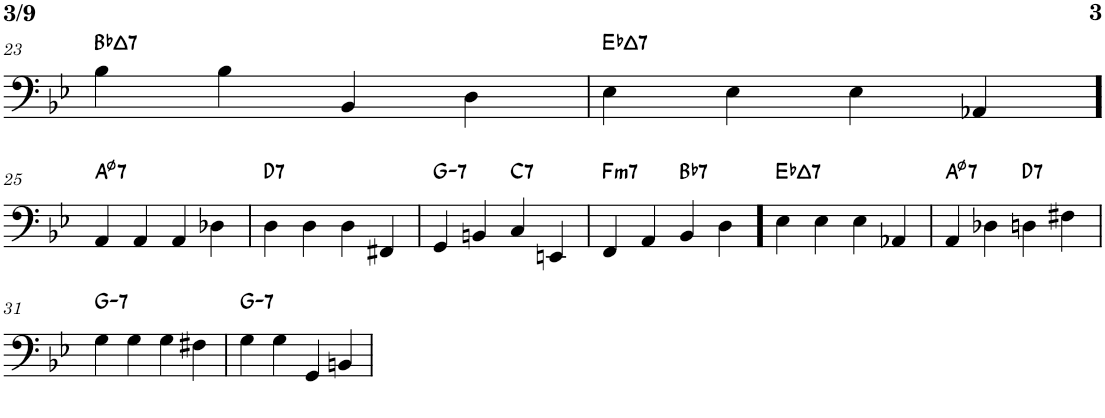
**kern	**harte
*part1	*part1
*staff1	*
*I"Bass Guitar	*
*I'B. Guit.	*
!!LO:PB:g=z
*clefF4	*
*Trd7c12	*
*k[b-e-]	*
*M4/4	*
=23	=23
!	!LO:H:kt=7
4B-\	Bb:maj7
4B-\	.
4BB-/	.
4D\	.
=24	=24
!	!LO:H:kt=7
4E-\	Eb:maj7
4E-\	.
4E-\	.
4AA-X/	.
!!LO:LB:g=z
=25!	=25!
!	!LO:H:kt=7
4AA/	A:hdim7
4AA/	.
4AA/	.
4D-X\	.
=26	=26
!	!LO:H:kt=7
4D\	D:7
4D\	.
4D\	.
4FF#X/	.
=27	=27
!	!LO:H:kt=7
4GG/	G:min7
4BBn/	.
!	!LO:H:kt=7
4C/	C:7
4EEn/	.
=28	=28
!	!LO:H:kt=m7
4FF/	F:min7
4AA/	.
!	!LO:H:kt=7
4BB-/	Bb:7
4D\	.
=29!	=29!
!	!LO:H:kt=7
4E-\	Eb:maj7
4E-\	.
4E-\	.
4AA-X/	.
=30	=30
!	!LO:H:kt=7
4AA/	A:hdim7
4D-X\	.
!	!LO:H:kt=7
4Dn\	D:7
4F#X\	.
!!LO:LB:g=z
=31	=31
!	!LO:H:kt=7
4G\	G:min7
4G\	.
4G\	.
4F#X\	.
=32	=32
!	!LO:H:kt=7
4G\	G:min7
4G\	.
4GG/	.
4BBn/	.
=	=
*-	*-
